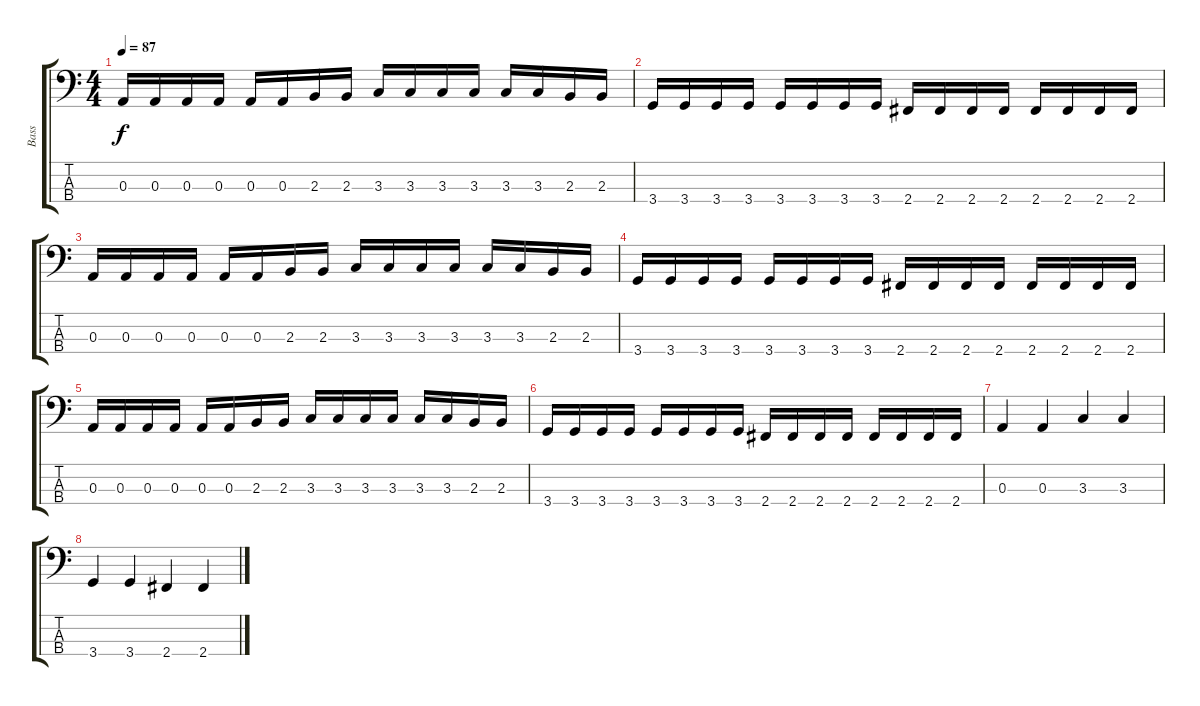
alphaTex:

\track ("Bass" "Bass") {instrument electricbasspick}
\staff {score tabs}
\tuning (G2 D2 A1 E1) {hide}
\ts (4 4)
\tempo 87
\clef f4
\ks c
0.3.16{dy f} 0.3.16 0.3.16 0.3.16 0.3.16 0.3.16 2.3.16 2.3.16 3.3.16 3.3.16 3.3.16 3.3.16 3.3.16 3.3.16 2.3.16 2.3.16 |
3.4.16 3.4.16 3.4.16 3.4.16 3.4.16 3.4.16 3.4.16 3.4.16 2.4.16 2.4.16 2.4.16 2.4.16 2.4.16 2.4.16 2.4.16 2.4.16 |
0.3.16 0.3.16 0.3.16 0.3.16 0.3.16 0.3.16 2.3.16 2.3.16 3.3.16 3.3.16 3.3.16 3.3.16 3.3.16 3.3.16 2.3.16 2.3.16 |
3.4.16 3.4.16 3.4.16 3.4.16 3.4.16 3.4.16 3.4.16 3.4.16 2.4.16 2.4.16 2.4.16 2.4.16 2.4.16 2.4.16 2.4.16 2.4.16 |
0.3.16 0.3.16 0.3.16 0.3.16 0.3.16 0.3.16 2.3.16 2.3.16 3.3.16 3.3.16 3.3.16 3.3.16 3.3.16 3.3.16 2.3.16 2.3.16 |
3.4.16 3.4.16 3.4.16 3.4.16 3.4.16 3.4.16 3.4.16 3.4.16 2.4.16 2.4.16 2.4.16 2.4.16 2.4.16 2.4.16 2.4.16 2.4.16 |
0.3.4 0.3.4 3.3.4 3.3.4 |
3.4.4 3.4.4 2.4.4 2.4.4
